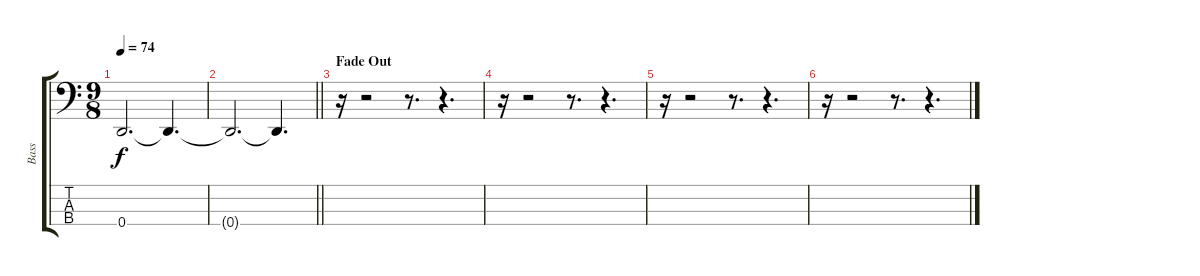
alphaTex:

\track ("Bass" "Bass") {instrument electricbassfinger}
\staff {score tabs}
\tuning (G2 D2 A1 D1) {hide}
\ts (9 8)
\tempo 74
\clef f4
\ks c
0.4{t}.2{d dy f} 0.4{t}.4{d} |
\barLineRight lightlight
0.4{t}.2{d} 0.4{t}.4{d} |
\section ("" "Fade Out")
r.16 r.2 r.8{d} r.4{d} |
r.16 r.2 r.8{d} r.4{d} |
r.16 r.2 r.8{d} r.4{d} |
r.16 r.2 r.8{d} r.4{d}
